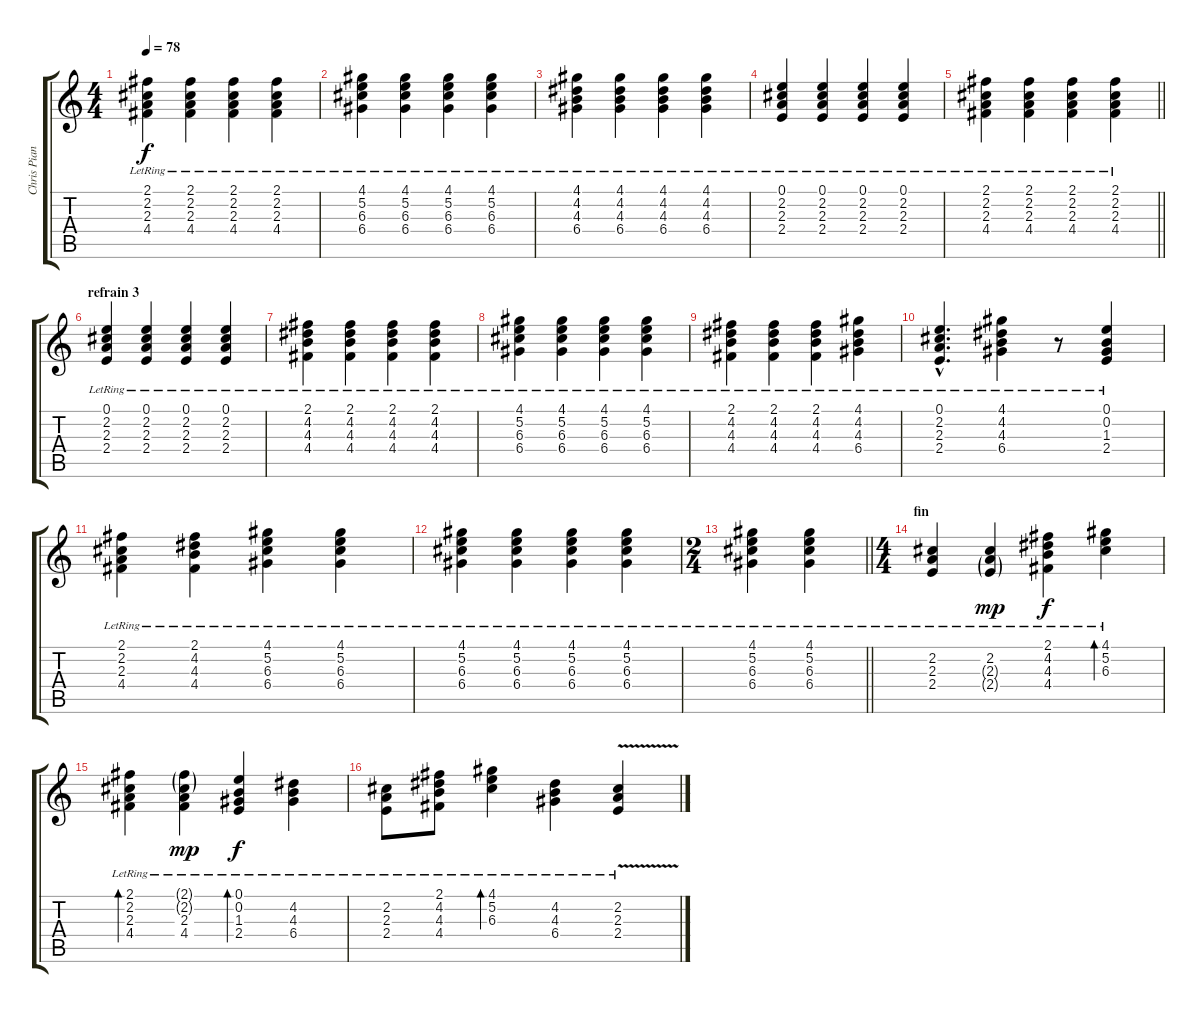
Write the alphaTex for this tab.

\track ("Chris Piano" "Chris Pian") {instrument acousticguitarnylon}
\staff {score tabs}
\tuning (E4 B3 G3 D3 A2 E2) {hide}
\ts (4 4)
\tempo 78
\clef g2
\ks c
(2.1{lr} 2.2{lr} 2.3{lr} 4.4{lr}).4{dy f} (2.1{lr} 2.2{lr} 2.3{lr} 4.4{lr}).4 (2.1{lr} 2.2{lr} 2.3{lr} 4.4{lr}).4 (2.1{lr} 2.2{lr} 2.3{lr} 4.4{lr}).4 |
(4.1{lr} 5.2{lr} 6.3{lr} 6.4{lr}).4 (4.1{lr} 5.2{lr} 6.3{lr} 6.4{lr}).4 (4.1{lr} 5.2{lr} 6.3{lr} 6.4{lr}).4 (4.1{lr} 5.2{lr} 6.3{lr} 6.4{lr}).4 |
(4.1{lr} 4.2{lr} 4.3{lr} 6.4{lr}).4 (4.1{lr} 4.2{lr} 4.3{lr} 6.4{lr}).4 (4.1{lr} 4.2{lr} 4.3{lr} 6.4{lr}).4 (4.1{lr} 4.2{lr} 4.3{lr} 6.4{lr}).4 |
(0.1{lr} 2.2{lr} 2.3{lr} 2.4{lr}).4 (0.1{lr} 2.2{lr} 2.3{lr} 2.4{lr}).4 (0.1{lr} 2.2{lr} 2.3{lr} 2.4{lr}).4 (0.1{lr} 2.2{lr} 2.3{lr} 2.4{lr}).4 |
\barLineRight lightlight
(2.1{lr} 2.2{lr} 2.3{lr} 4.4{lr}).4 (2.1{lr} 2.2{lr} 2.3{lr} 4.4{lr}).4 (2.1{lr} 2.2{lr} 2.3{lr} 4.4{lr}).4 (2.1{lr} 2.2{lr} 2.3{lr} 4.4{lr}).4 |
\section ("" "refrain 3")
(0.1{lr} 2.2{lr} 2.3{lr} 2.4{lr}).4 (0.1{lr} 2.2{lr} 2.3{lr} 2.4{lr}).4 (0.1{lr} 2.2{lr} 2.3{lr} 2.4{lr}).4 (0.1{lr} 2.2{lr} 2.3{lr} 2.4{lr}).4 |
(2.1{lr} 4.2{lr} 4.3{lr} 4.4{lr}).4 (2.1{lr} 4.2{lr} 4.3{lr} 4.4{lr}).4 (2.1{lr} 4.2{lr} 4.3{lr} 4.4{lr}).4 (2.1{lr} 4.2{lr} 4.3{lr} 4.4{lr}).4 |
(4.1{lr} 5.2{lr} 6.3{lr} 6.4{lr}).4 (4.1{lr} 5.2{lr} 6.3{lr} 6.4{lr}).4 (4.1{lr} 5.2{lr} 6.3{lr} 6.4{lr}).4 (4.1{lr} 5.2{lr} 6.3{lr} 6.4{lr}).4 |
(2.1{lr} 4.2{lr} 4.3{lr} 4.4{lr}).4 (2.1{lr} 4.2{lr} 4.3{lr} 4.4{lr}).4 (2.1{lr} 4.2{lr} 4.3{lr} 4.4{lr}).4 (4.1{lr} 4.2{lr} 4.3{lr} 6.4{lr}).4 |
(0.1{hac lr} 2.2{hac lr} 2.3{hac lr} 2.4{hac lr}).4{d} (4.1{lr} 4.2{lr} 4.3{lr} 6.4{lr}).4 r.8 (0.1{lr} 0.2{lr} 1.3{lr} 2.4{lr}).4 |
(2.1{lr} 2.2{lr} 2.3{lr} 4.4{lr}).4 (2.1{lr} 4.2{lr} 4.3{lr} 4.4{lr}).4 (4.1{lr} 5.2{lr} 6.3{lr} 6.4{lr}).4 (4.1{lr} 5.2{lr} 6.3{lr} 6.4{lr}).4 |
(4.1{lr} 5.2{lr} 6.3{lr} 6.4{lr}).4 (4.1{lr} 5.2{lr} 6.3{lr} 6.4{lr}).4 (4.1{lr} 5.2{lr} 6.3{lr} 6.4{lr}).4 (4.1{lr} 5.2{lr} 6.3{lr} 6.4{lr}).4 |
\ts (2 4)
\barLineRight lightlight
(4.1{lr} 5.2{lr} 6.3{lr} 6.4{lr}).4 (4.1{lr} 5.2{lr} 6.3{lr} 6.4{lr}).4 |
\ts (4 4)
\section ("" "fin")
(2.2{lr} 2.3{lr} 2.4{lr}).4 (2.2{lr} 2.3{g lr} 2.4{g lr}).4{dy mp} (2.1{lr} 4.2{lr} 4.3{lr} 4.4{lr}).4{dy f} (4.1{lr} 5.2{lr} 6.3{lr}).4{bd 240} |
(2.1{lr} 2.2{lr} 2.3{lr} 4.4{lr}).4{bd 240} (2.1{g lr} 2.2{g lr} 2.3{lr} 4.4{lr}).4{dy mp} (0.1{lr} 0.2{lr} 1.3{lr} 2.4{lr}).4{bd 240 dy f} (4.2{lr} 4.3{lr} 6.4{lr}).4 |
(2.2{lr} 2.3{lr} 2.4{lr}).8 (2.1{lr} 4.2{lr} 4.3{lr} 4.4{lr}).8 (4.1{lr} 5.2{lr} 6.3{lr}).4{bd 240} (4.2{lr} 4.3{lr} 6.4{lr}).4 (2.2{lr} 2.3{lr} 2.4{v lr}).4
